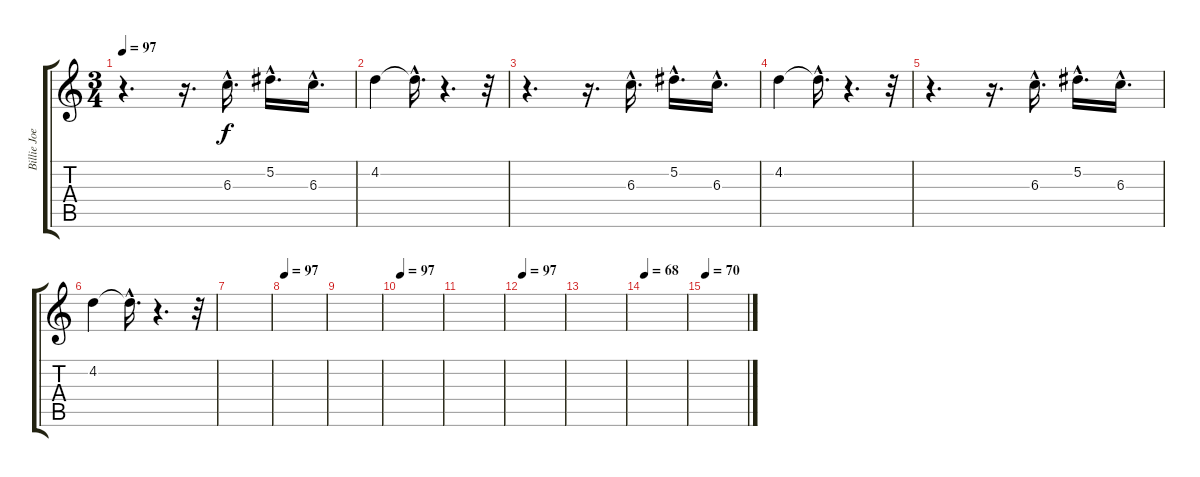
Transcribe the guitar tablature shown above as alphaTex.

\track ("Billie Joe Guitar 2" "Billie Joe") {instrument distortionguitar}
\staff {score tabs}
\tuning (Eb4 Bb3 Gb3 Db3 Ab2 Eb2) {hide}
\ts (3 4)
\tempo 97
\clef g2
\ks c
r.4{d dy f} r.16{d} 6.3{hac}.16{d} 5.2{hac}.16{d} 6.3{hac}.16{d} |
4.2.4 4.2{hac t}.16{d} r.4{d} r.32 |
r.4{d} r.16{d} 6.3{hac}.16{d} 5.2{hac}.16{d} 6.3{hac}.16{d} |
4.2.4 4.2{hac t}.16{d} r.4{d} r.32 |
r.4{d} r.16{d} 6.3{hac}.16{d} 5.2{hac}.16{d} 6.3{hac}.16{d} |
4.2.4 4.2{hac t}.16{d} r.4{d} r.32 |
|
\tempo 97
|
|
\tempo 97
|
|
\tempo 97
|
|
\tempo 68
|
\tempo 70
